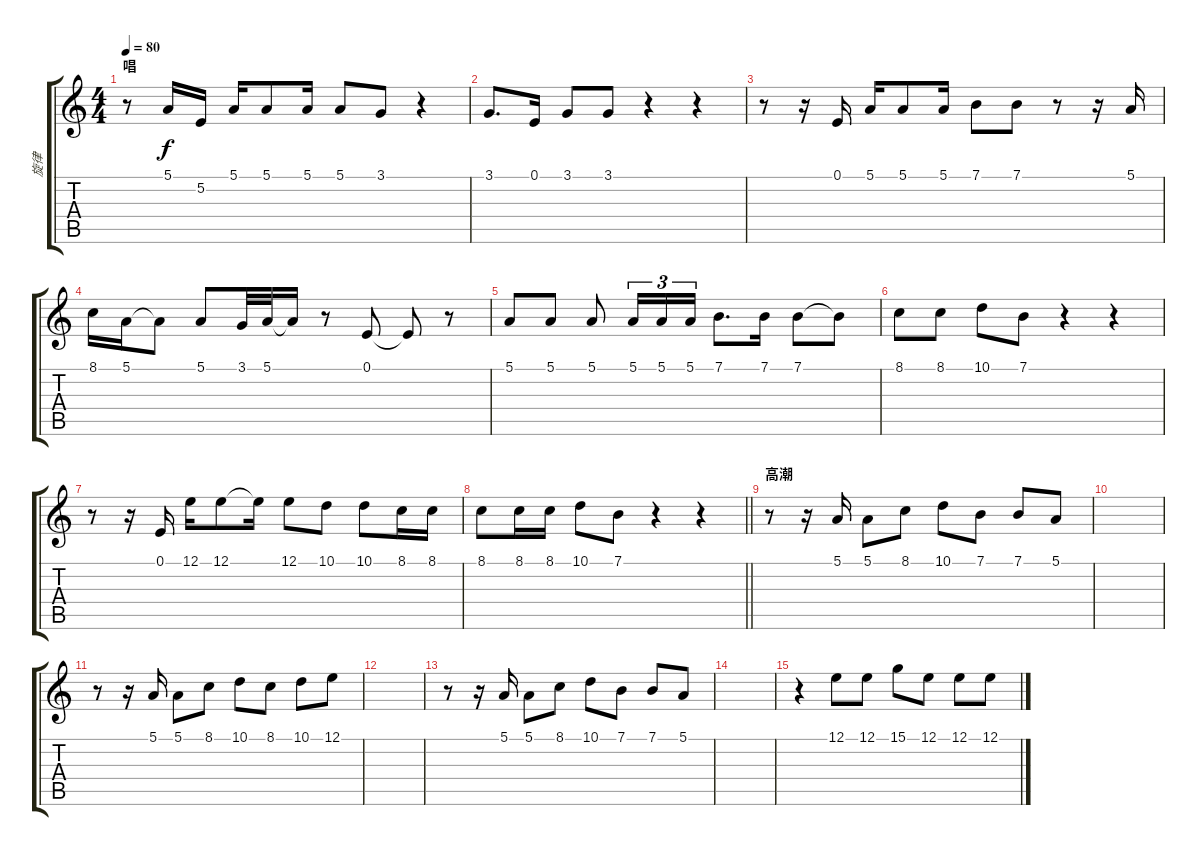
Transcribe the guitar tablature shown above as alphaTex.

\track ("旋律" "旋律") {instrument sopranosax}
\staff {score tabs}
\tuning (E4 B3 G3 D3 A2 E2) {hide}
\ts (4 4)
\section ("" "唱")
\tempo 80
\clef g2
\ks c
r.8{dy f} 5.1.16 5.2.16 5.1.16 5.1.8 5.1.16 5.1.8 3.1.8 r.4 |
3.1.8{d} 0.1.16 3.1.8 3.1.8 r.4 r.4 |
r.8 r.16 0.1.16 5.1.16 5.1.8 5.1.16 7.1.8 7.1.8 r.8 r.16 5.1.16 |
8.1.16 5.1.16 5.1{t}.8 5.1.8 3.1.32 5.1.32 5.1{t}.16 r.8 0.1.8 0.1{t}.8 r.8 |
5.1.8 5.1.8 5.1.8 5.1.16{tu (3 2)} 5.1.16{tu (3 2)} 5.1.16{tu (3 2)} 7.1.8{d} 7.1.16 7.1.8 7.1{t}.8 |
8.1.8 8.1.8 10.1.8 7.1.8 r.4 r.4 |
r.8 r.16 0.1.16 12.1.16 12.1.8 12.1{t}.16 12.1.8 10.1.8 10.1.8 8.1.16 8.1.16 |
\barLineRight lightlight
8.1.8 8.1.16 8.1.16 10.1.8 7.1.8 r.4 r.4 |
\section ("" "高潮")
r.8 r.16 5.1.16 5.1.8 8.1.8 10.1.8 7.1.8 7.1.8 5.1.8 |
|
r.8 r.16 5.1.16 5.1.8 8.1.8 10.1.8 8.1.8 10.1.8 12.1.8 |
|
r.8 r.16 5.1.16 5.1.8 8.1.8 10.1.8 7.1.8 7.1.8 5.1.8 |
|
r.4 12.1.8 12.1.8 15.1.8 12.1.8 12.1.8 12.1.8
